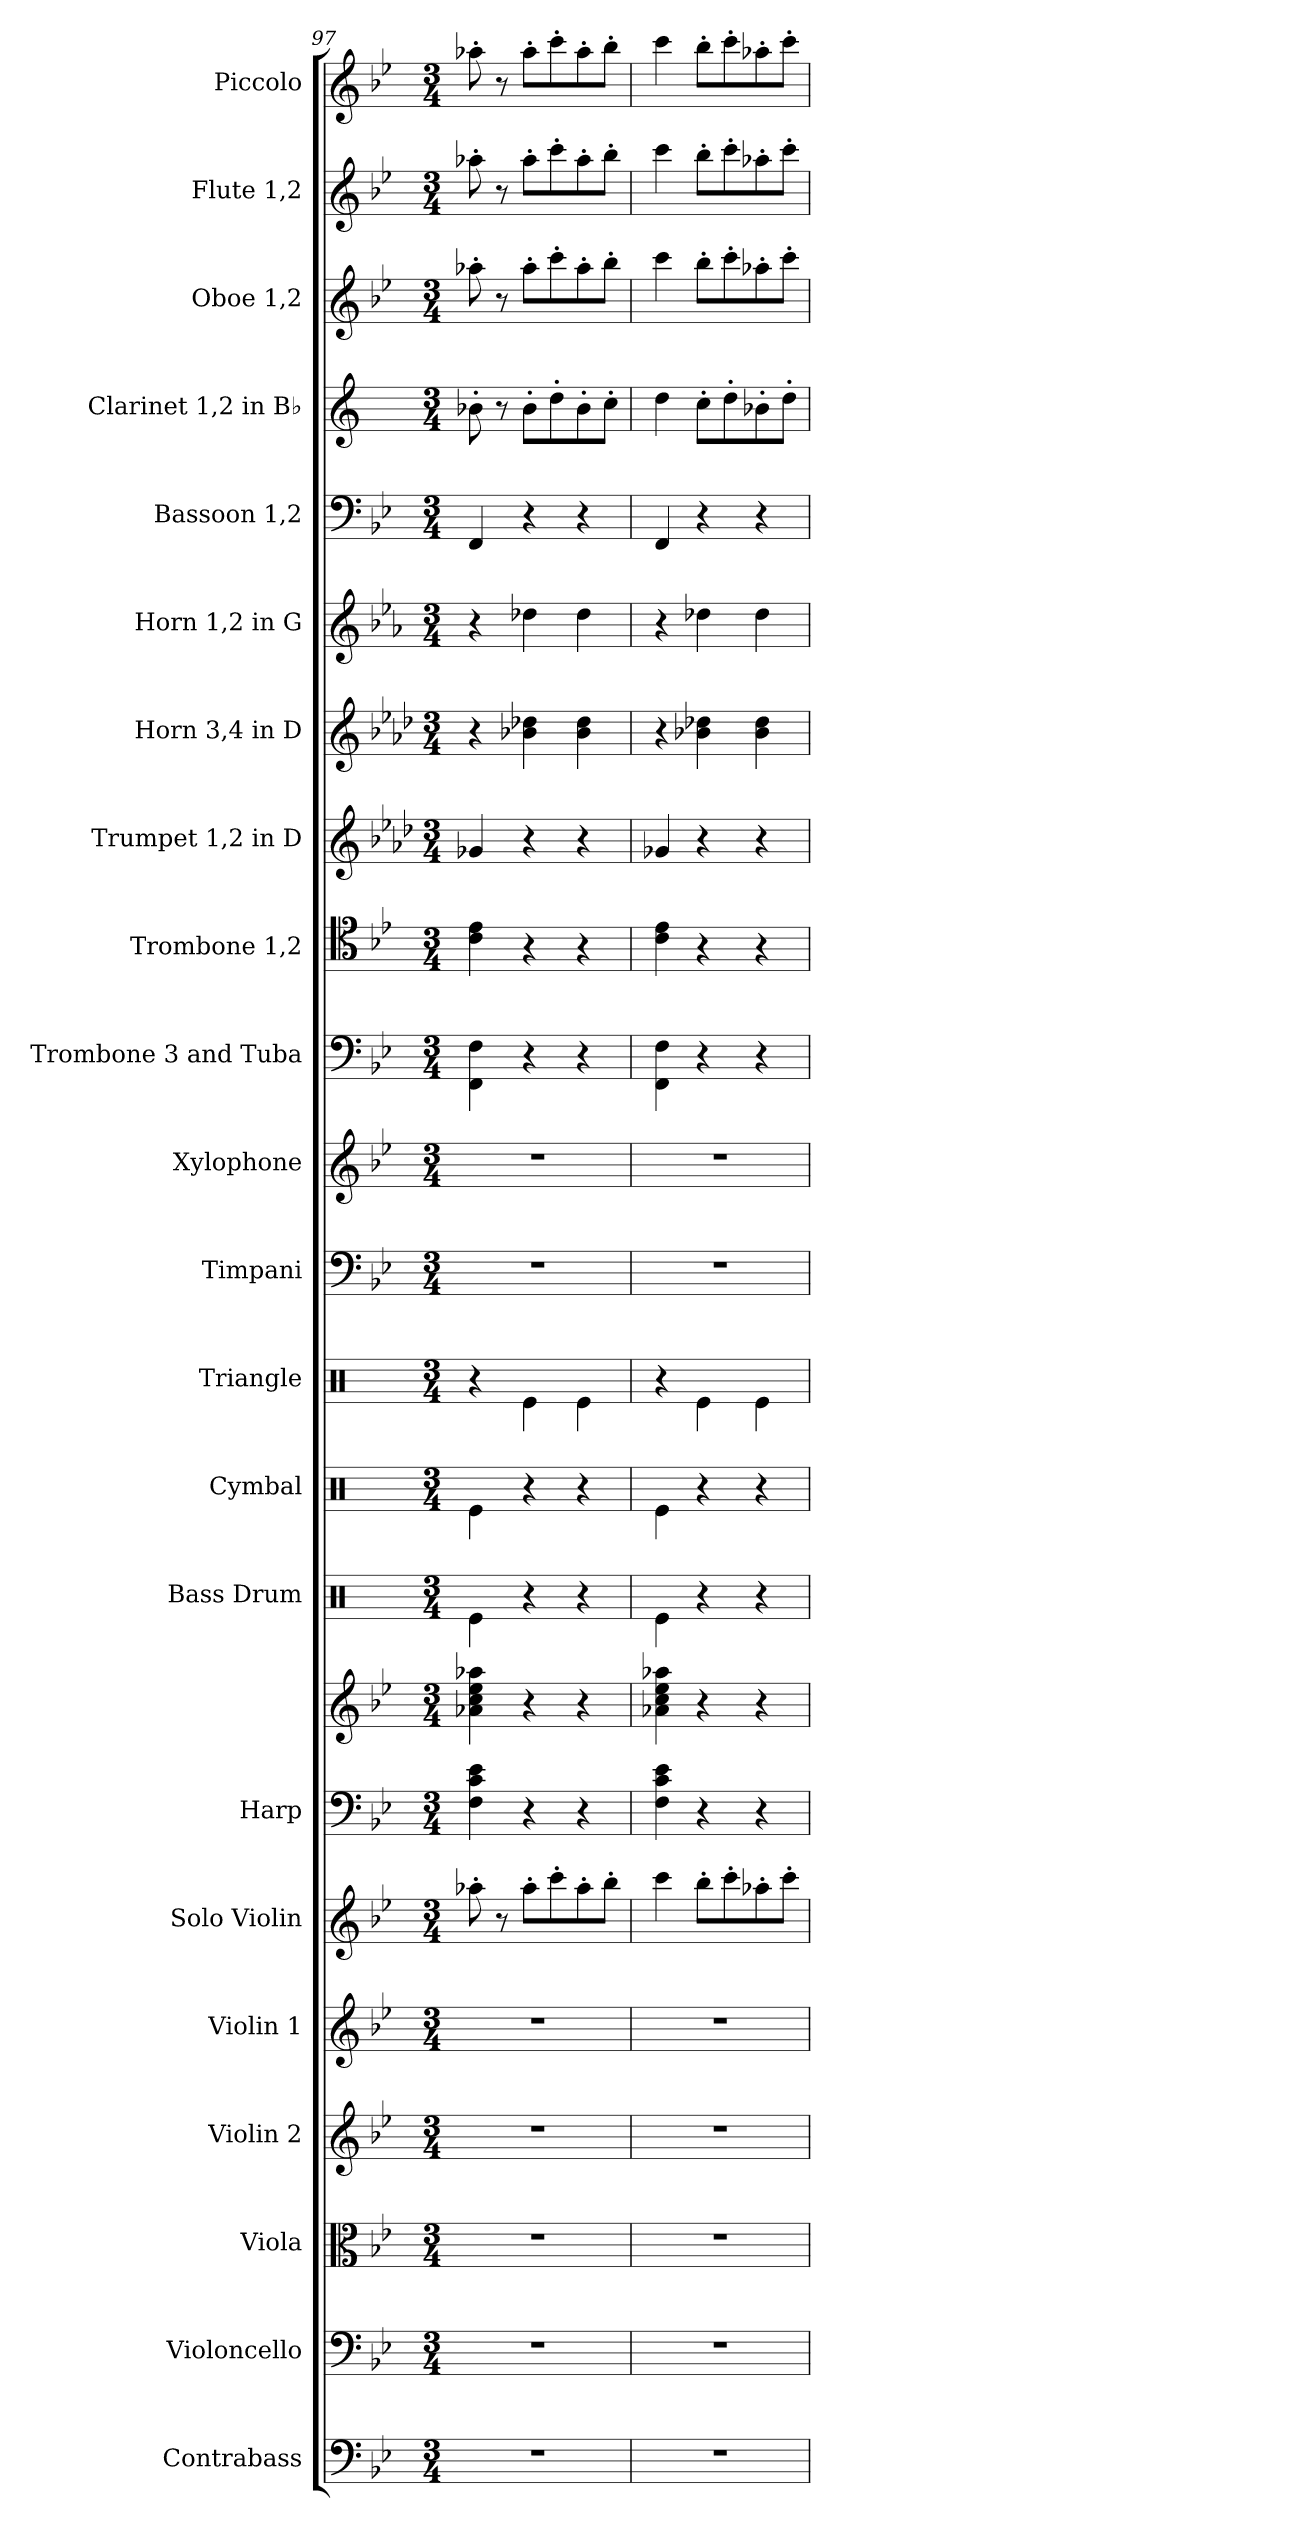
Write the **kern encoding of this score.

**kern	**kern	**kern	**kern	**kern	**kern	**kern	**kern	**kern	**kern	**kern	**kern	**kern	**kern	**kern	**kern	**kern	**kern	**kern	**kern	**kern	**kern	**kern
*part22	*part21	*part20	*part19	*part18	*part17	*part16	*part16	*part15	*part14	*part13	*part12	*part11	*part10	*part9	*part8	*part7	*part6	*part5	*part4	*part3	*part2	*part1
*staff23	*staff22	*staff21	*staff20	*staff19	*staff18	*staff17	*staff16	*staff15	*staff14	*staff13	*staff12	*staff11	*staff10	*staff9	*staff8	*staff7	*staff6	*staff5	*staff4	*staff3	*staff2	*staff1
*I"Contrabass	*I"Violoncello	*I"Viola	*I"Violin 2	*I"Violin 1	*I"Solo Violin	*I"Harp	*	*I"Bass Drum	*I"Cymbal	*I"Triangle	*I"Timpani	*I"Xylophone	*I"Trombone 3 and Tuba	*I"Trombone 1,2	*I"Trumpet 1,2 in D	*I"Horn 3,4 in D	*I"Horn 1,2 in G	*I"Bassoon 1,2	*I"Clarinet 1,2 in B♭	*I"Oboe 1,2	*I"Flute 1,2	*I"Piccolo
*I'Cb.	*I'Vc.	*I'Vla.	*I'Vln. 2	*I'Vln. 1	*I'Solo Vln.	*I'Hrp.	*	*I'B.D	*I'Cym.	*I'Trgl.	*I'Timp.	*I'Xyl.	*I'Tbn. 3 and Tba.	*I'Tbn. 1,2	*I'Tpt. 1,2 in D	*I'Hn. 3,4 in D	*I'Hn. 1,2 in G	*I'Bsn. 1,2	*I'Cl. 1,2 in B♭	*I'Ob. 1,2	*I'Fl. 1,2	*I'Picc.
!!LO:PB:g=z
*clefF4	*clefF4	*clefC3	*clefG2	*clefG2	*clefG2	*clefF4	*clefG2	*clefX	*clefX	*clefX	*clefF4	*clefG2	*clefF4	*clefC4	*clefG2	*clefG2	*clefG2	*clefF4	*clefG2	*clefG2	*clefG2	*clefG2
*ITrd7c12	*	*	*	*	*	*	*	*	*	*	*	*ITrd-7c-12	*	*	*ITrd-1c-2	*ITrd6c10	*ITrd3c5	*	*ITrd1c2	*	*	*ITrd-7c-12
*k[b-e-]	*k[b-e-]	*k[b-e-]	*k[b-e-]	*k[b-e-]	*k[b-e-]	*k[b-e-]	*k[b-e-]	*k[]	*k[]	*k[]	*k[b-e-]	*k[b-e-]	*k[b-e-]	*k[b-e-]	*k[b-e-]	*k[b-e-]	*k[b-e-]	*k[b-e-]	*k[b-e-]	*k[b-e-]	*k[b-e-]	*k[b-e-]
*M3/4	*M3/4	*M3/4	*M3/4	*M3/4	*M3/4	*M3/4	*M3/4	*M3/4	*M3/4	*M3/4	*M3/4	*M3/4	*M3/4	*M3/4	*M3/4	*M3/4	*M3/4	*M3/4	*M3/4	*M3/4	*M3/4	*M3/4
=97	=97	=97	=97	=97	=97	=97	=97	=97	=97	=97	=97	=97	=97	=97	=97	=97	=97	=97	=97	=97	=97	=97
2.r	2.r	2.r	2.r	2.r	8aa-X'\	4F\ 4c\ 4e-\	4a-X\ 4cc\ 4ee-\ 4aa-X\	4Re\	4Re\	4r	2.r	2.r	4FF\ 4F\	4c\ 4e-\	4a-X/	4r	4r	4FF/	8a-X'\	8aa-X'\	8aa-X'\	8aaa-X'\
.	.	.	.	.	8r	.	.	.	.	.	.	.	.	.	.	.	.	.	8r	8r	8r	8r
.	.	.	.	.	8aa-'\L	4r	4r	4r	4r	4Re\	.	.	4r	4r	4r	4cn\ 4e-X\	4a-X\	4r	8a-'\L	8aa-'\L	8aa-'\L	8aaa-'\L
.	.	.	.	.	8ccc'\	.	.	.	.	.	.	.	.	.	.	.	.	.	8cc'\	8ccc'\	8ccc'\	8cccc'\
.	.	.	.	.	8aa-'\	4r	4r	4r	4r	4Re\	.	.	4r	4r	4r	4c\ 4e-\	4a-\	4r	8a-'\	8aa-'\	8aa-'\	8aaa-'\
.	.	.	.	.	8bb-'\J	.	.	.	.	.	.	.	.	.	.	.	.	.	8b-'\J	8bb-'\J	8bb-'\J	8bbb-'\J
=98	=98	=98	=98	=98	=98	=98	=98	=98	=98	=98	=98	=98	=98	=98	=98	=98	=98	=98	=98	=98	=98	=98
2.r	2.r	2.r	2.r	2.r	4ccc\	4F\ 4c\ 4e-\	4a-X\ 4cc\ 4ee-\ 4aa-X\	4Re\	4Re\	4r	2.r	2.r	4FF\ 4F\	4c\ 4e-\	4a-X/	4r	4r	4FF/	4cc\	4ccc\	4ccc\	4cccc\
.	.	.	.	.	8bb-'\L	4r	4r	4r	4r	4Re\	.	.	4r	4r	4r	4cn\ 4e-X\	4a-X\	4r	8b-'\L	8bb-'\L	8bb-'\L	8bbb-'\L
.	.	.	.	.	8ccc'\	.	.	.	.	.	.	.	.	.	.	.	.	.	8cc'\	8ccc'\	8ccc'\	8cccc'\
.	.	.	.	.	8aa-X'\	4r	4r	4r	4r	4Re\	.	.	4r	4r	4r	4c\ 4e-\	4a-\	4r	8a-X'\	8aa-X'\	8aa-X'\	8aaa-X'\
.	.	.	.	.	8ccc'\J	.	.	.	.	.	.	.	.	.	.	.	.	.	8cc'\J	8ccc'\J	8ccc'\J	8cccc'\J
=	=	=	=	=	=	=	=	=	=	=	=	=	=	=	=	=	=	=	=	=	=	=
*-	*-	*-	*-	*-	*-	*-	*-	*-	*-	*-	*-	*-	*-	*-	*-	*-	*-	*-	*-	*-	*-	*-
